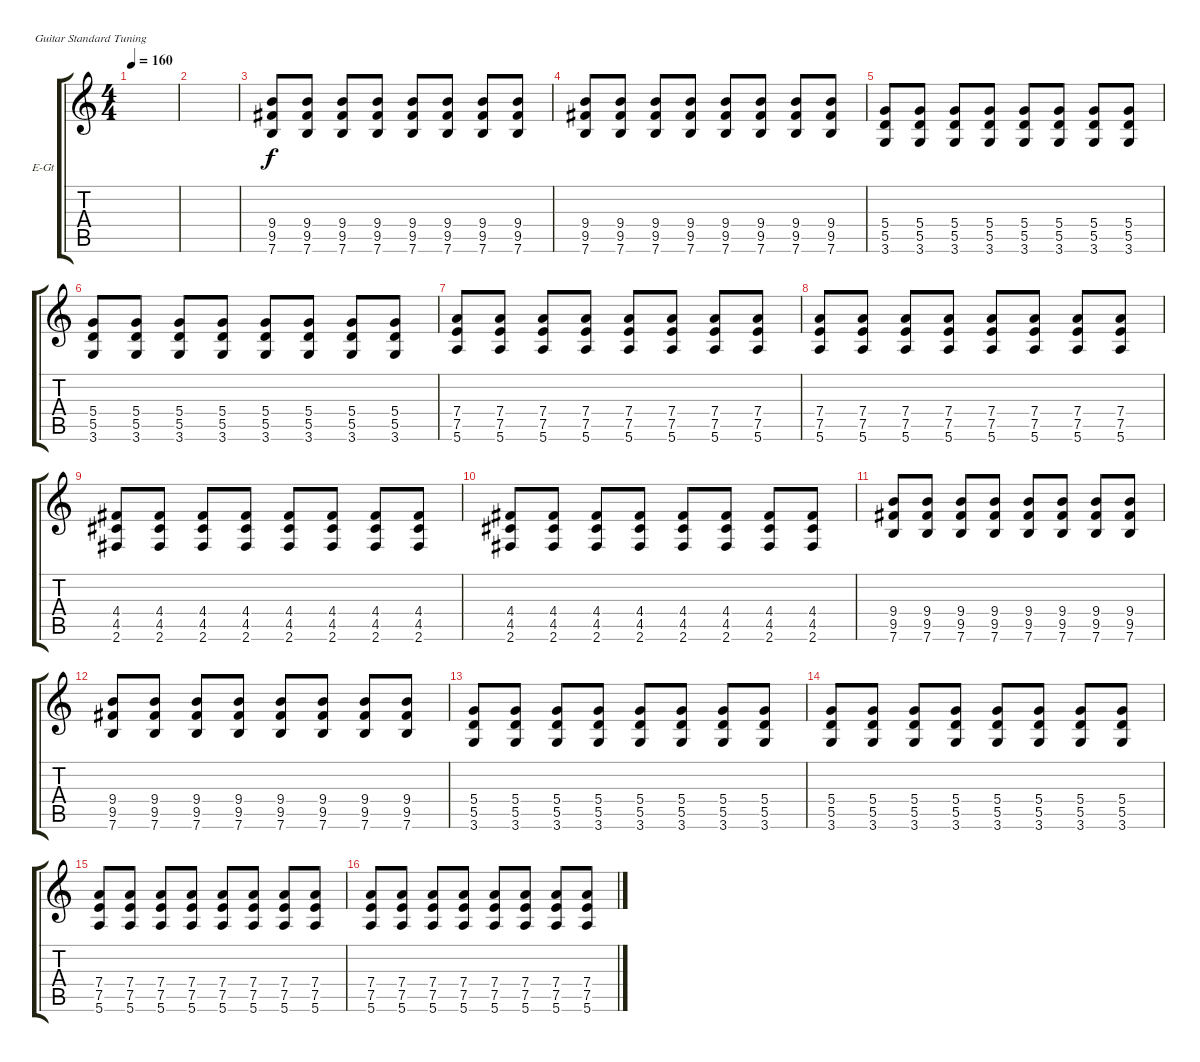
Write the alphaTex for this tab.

\defaultSystemsLayout 4
\bracketExtendMode groupsimilarinstruments
\firstSystemTrackNameOrientation horizontal
\otherSystemsTrackNameOrientation horizontal
\track ("Overdrive" "E-Gt") {instrument overdrivenguitar}
\staff {score tabs}
\tuning (E4 B3 G3 D3 A2 E2)
\ts (4 4)
\tempo 160
\clef g2
\ks c
|
|
(9.4 9.5 7.6).8 (9.4 9.5 7.6).8 (9.4 9.5 7.6).8 (9.4 9.5 7.6).8 (9.4 9.5 7.6).8 (9.4 9.5 7.6).8 (9.4 9.5 7.6).8 (9.4 9.5 7.6).8 |
(9.4 9.5 7.6).8 (9.4 9.5 7.6).8 (9.4 9.5 7.6).8 (9.4 9.5 7.6).8 (9.4 9.5 7.6).8 (9.4 9.5 7.6).8 (9.4 9.5 7.6).8 (9.4 9.5 7.6).8 |
(5.4 5.5 3.6).8 (5.4 5.5 3.6).8 (5.4 5.5 3.6).8 (5.4 5.5 3.6).8 (5.4 5.5 3.6).8 (5.4 5.5 3.6).8 (5.4 5.5 3.6).8 (5.4 5.5 3.6).8 |
(5.4 5.5 3.6).8 (5.4 5.5 3.6).8 (5.4 5.5 3.6).8 (5.4 5.5 3.6).8 (5.4 5.5 3.6).8 (5.4 5.5 3.6).8 (5.4 5.5 3.6).8 (5.4 5.5 3.6).8 |
(5.6 7.5 7.4).8 (5.6 7.5 7.4).8 (5.6 7.5 7.4).8 (5.6 7.5 7.4).8 (5.6 7.5 7.4).8 (5.6 7.5 7.4).8 (5.6 7.5 7.4).8 (5.6 7.5 7.4).8 |
(5.6 7.5 7.4).8 (5.6 7.5 7.4).8 (5.6 7.5 7.4).8 (5.6 7.5 7.4).8 (5.6 7.5 7.4).8 (5.6 7.5 7.4).8 (5.6 7.5 7.4).8 (5.6 7.5 7.4).8 |
(4.4 4.5 2.6).8 (4.4 4.5 2.6).8 (4.4 4.5 2.6).8 (4.4 4.5 2.6).8 (4.4 4.5 2.6).8 (4.4 4.5 2.6).8 (4.4 4.5 2.6).8 (4.4 4.5 2.6).8 |
(4.4 4.5 2.6).8 (4.4 4.5 2.6).8 (4.4 4.5 2.6).8 (4.4 4.5 2.6).8 (4.4 4.5 2.6).8 (4.4 4.5 2.6).8 (4.4 4.5 2.6).8 (4.4 4.5 2.6).8 |
(9.4 9.5 7.6).8 (9.4 9.5 7.6).8 (9.4 9.5 7.6).8 (9.4 9.5 7.6).8 (9.4 9.5 7.6).8 (9.4 9.5 7.6).8 (9.4 9.5 7.6).8 (9.4 9.5 7.6).8 |
(9.4 9.5 7.6).8 (9.4 9.5 7.6).8 (9.4 9.5 7.6).8 (9.4 9.5 7.6).8 (9.4 9.5 7.6).8 (9.4 9.5 7.6).8 (9.4 9.5 7.6).8 (9.4 9.5 7.6).8 |
(5.4 5.5 3.6).8 (5.4 5.5 3.6).8 (5.4 5.5 3.6).8 (5.4 5.5 3.6).8 (5.4 5.5 3.6).8 (5.4 5.5 3.6).8 (5.4 5.5 3.6).8 (5.4 5.5 3.6).8 |
(5.4 5.5 3.6).8 (5.4 5.5 3.6).8 (5.4 5.5 3.6).8 (5.4 5.5 3.6).8 (5.4 5.5 3.6).8 (5.4 5.5 3.6).8 (5.4 5.5 3.6).8 (5.4 5.5 3.6).8 |
(5.6 7.5 7.4).8 (5.6 7.5 7.4).8 (5.6 7.5 7.4).8 (5.6 7.5 7.4).8 (5.6 7.5 7.4).8 (5.6 7.5 7.4).8 (5.6 7.5 7.4).8 (5.6 7.5 7.4).8 |
(5.6 7.5 7.4).8 (5.6 7.5 7.4).8 (5.6 7.5 7.4).8 (5.6 7.5 7.4).8 (5.6 7.5 7.4).8 (5.6 7.5 7.4).8 (5.6 7.5 7.4).8 (5.6 7.5 7.4).8
